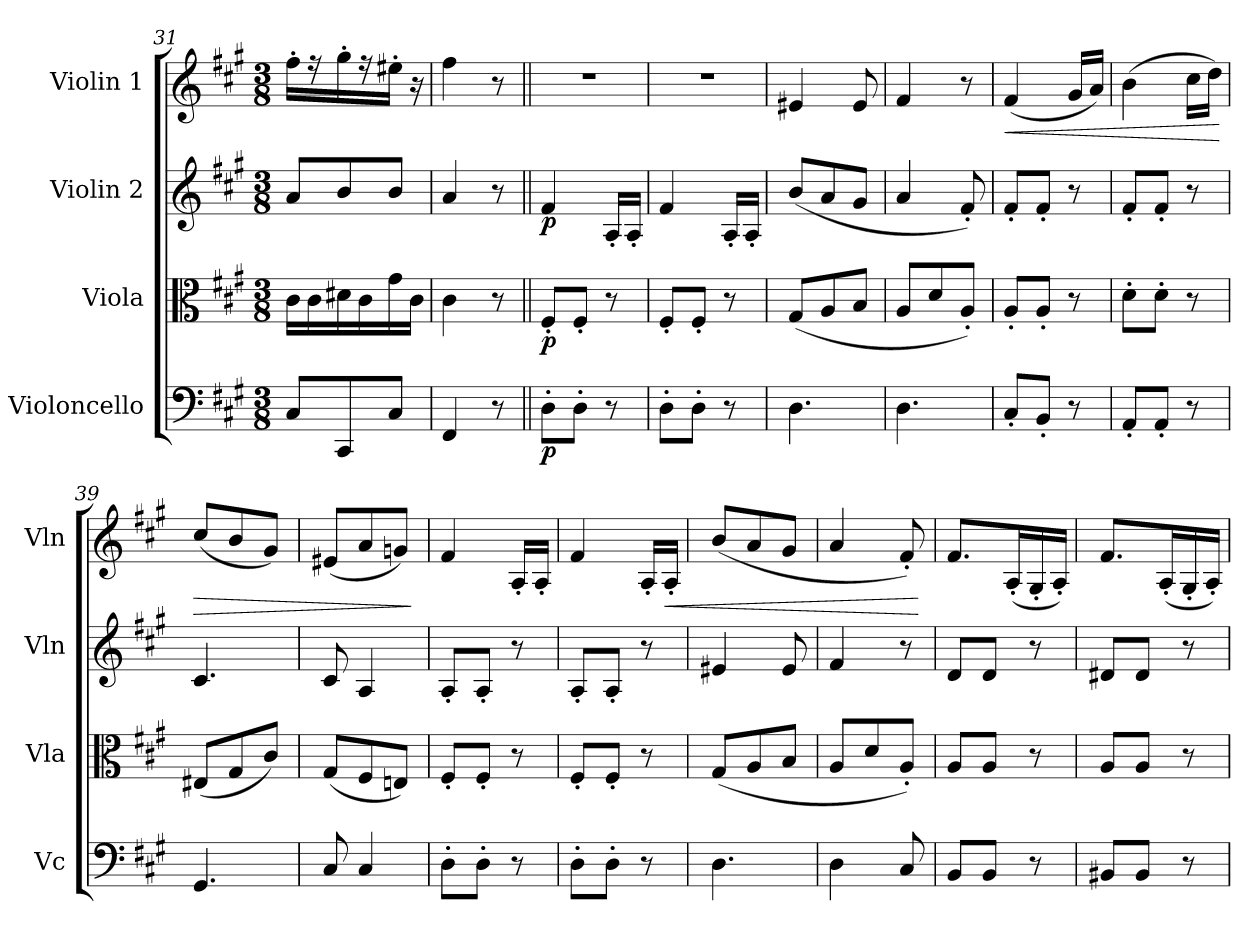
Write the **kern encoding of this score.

**kern	**dynam	**kern	**dynam	**kern	**dynam	**kern	**dynam
*part4	*part4	*part3	*part3	*part2	*part2	*part1	*part1
*staff4	*staff4	*staff3	*staff3	*staff2	*staff2	*staff1	*staff1
*I"Violoncello	*	*I"Viola	*	*I"Violin 2	*	*I"Violin 1	*
*I'Vc	*	*I'Vla	*	*I'Vln	*	*I'Vln	*
*clefF4	*	*clefC3	*	*clefG2	*	*clefG2	*
*k[f#c#g#]	*	*k[f#c#g#]	*	*k[f#c#g#]	*	*k[f#c#g#]	*
*M3/8	*	*M3/8	*	*M3/8	*	*M3/8	*
=31	=31	=31	=31	=31	=31	=31	=31
8C#/L	.	16c#\LL	.	8a/L	.	16ff#'\LL	.
.	.	16c#\	.	.	.	16r	.
8CC#/	.	16d#X\	.	8b/	.	16gg#'\	.
.	.	16c#\	.	.	.	16r	.
8C#/J	.	16g#\	.	8b/J	.	16ee#X'\JJ	.
.	.	16c#\JJ	.	.	.	16r	.
=32	=32	=32	=32	=32	=32	=32	=32
4FF#/	.	4c#\	.	4a/	.	4ff#\	.
8r	.	8r	.	8r	.	8r	.
=33||	=33||	=33||	=33||	=33||	=33||	=33||	=33||
!	!LO:DY:b	!	!LO:DY:b	!	!LO:DY:b	!	!
8D'\L	p	8F#'/L	p	4f#/	p	4.r	.
8D'\J	.	8F#'/J	.	.	.	.	.
8r	.	8r	.	16A'/LL	.	.	.
.	.	.	.	16A'/JJ	.	.	.
=34	=34	=34	=34	=34	=34	=34	=34
8D'\L	.	8F#'/L	.	4f#/	.	4.r	.
8D'\J	.	8F#'/J	.	.	.	.	.
8r	.	8r	.	16A'/LL	.	.	.
.	.	.	.	16A'/JJ	.	.	.
=35	=35	=35	=35	=35	=35	=35	=35
4.D\	.	(8G#/L	.	(8b/L	.	4e#X/	.
.	.	8A/	.	8a/	.	.	.
.	.	8B/J	.	8g#/J	.	8e#/	.
=36	=36	=36	=36	=36	=36	=36	=36
4.D\	.	8A/L	.	4a/	.	4f#/	.
.	.	8d/	.	.	.	.	.
.	.	8A'/J)	.	8f#'/)	.	8r	.
=37	=37	=37	=37	=37	=37	=37	=37
!	!	!	!	!	!	!	!LO:HP:b
8C#'/L	.	8A'/L	.	8f#'/L	.	(4f#/	<
8BB'/J	.	8A'/J	.	8f#'/J	.	.	.
8r	.	8r	.	8r	.	16g#/LL	.
.	.	.	.	.	.	16a/JJ)	.
=38	=38	=38	=38	=38	=38	=38	=38
8AA'/L	.	8d'\L	.	8f#'/L	.	(4b\	.
8AA'/J	.	8d'\J	.	8f#'/J	.	.	.
8r	.	8r	.	8r	.	16cc#\LL	.
.	.	.	.	.	.	16dd\JJ)	.
.	.	.	.	.	.	.	[
!!LO:LB:g=z
=39	=39	=39	=39	=39	=39	=39	=39
!	!	!	!	!	!	!	!LO:HP:b
4.GG#/	.	(8E#X/L	.	4.c#/	.	(8cc#/L	>
.	.	8G#/	.	.	.	8b/	.
.	.	8c#/J)	.	.	.	8g#/J)	.
=40	=40	=40	=40	=40	=40	=40	=40
8C#/	.	(8G#/L	.	8c#/	.	(8e#X/L	.
4C#/	.	8F#/	.	4A/	.	8a/	.
.	.	8En/J)	.	.	.	8gn/J)	.
.	.	.	.	.	.	.	]
=41	=41	=41	=41	=41	=41	=41	=41
8D'\L	.	8F#'/L	.	8A'/L	.	4f#/	.
8D'\J	.	8F#'/J	.	8A'/J	.	.	.
8r	.	8r	.	8r	.	16A'/LL	.
.	.	.	.	.	.	16A'/JJ	.
=42	=42	=42	=42	=42	=42	=42	=42
8D'\L	.	8F#'/L	.	8A'/L	.	4f#/	.
8D'\J	.	8F#'/J	.	8A'/J	.	.	.
8r	.	8r	.	8r	.	16A'/LL	.
!	!	!	!	!	!	!	!LO:HP:b
.	.	.	.	.	.	16A'/JJ	<
=43	=43	=43	=43	=43	=43	=43	=43
4.D\	.	(8G#/L	.	4e#X/	.	(8b/L	.
.	.	8A/	.	.	.	8a/	.
.	.	8B/J	.	8e#/	.	8g#/J	.
=44	=44	=44	=44	=44	=44	=44	=44
4D\	.	8A/L	.	4f#/	.	4a/	.
.	.	8d/	.	.	.	.	.
8C#/	.	8A'/J)	.	8r	.	8f#'/)	.
.	.	.	.	.	.	.	[
=45	=45	=45	=45	=45	=45	=45	=45
8BB/L	.	8A/L	.	8d/L	.	8.f#/L	.
8BB/J	.	8A/J	.	8d/J	.	.	.
.	.	.	.	.	.	(16A'/L	.
8r	.	8r	.	8r	.	16G#'/	.
.	.	.	.	.	.	16A'/JJ)	.
=46	=46	=46	=46	=46	=46	=46	=46
8BB#X/L	.	8A/L	.	8d#X/L	.	8.f#/L	.
8BB#/J	.	8A/J	.	8d#/J	.	.	.
.	.	.	.	.	.	(16A'/L	.
8r	.	8r	.	8r	.	16G#'/	.
.	.	.	.	.	.	16A'/JJ)	.
=	=	=	=	=	=	=	=
*-	*-	*-	*-	*-	*-	*-	*-
